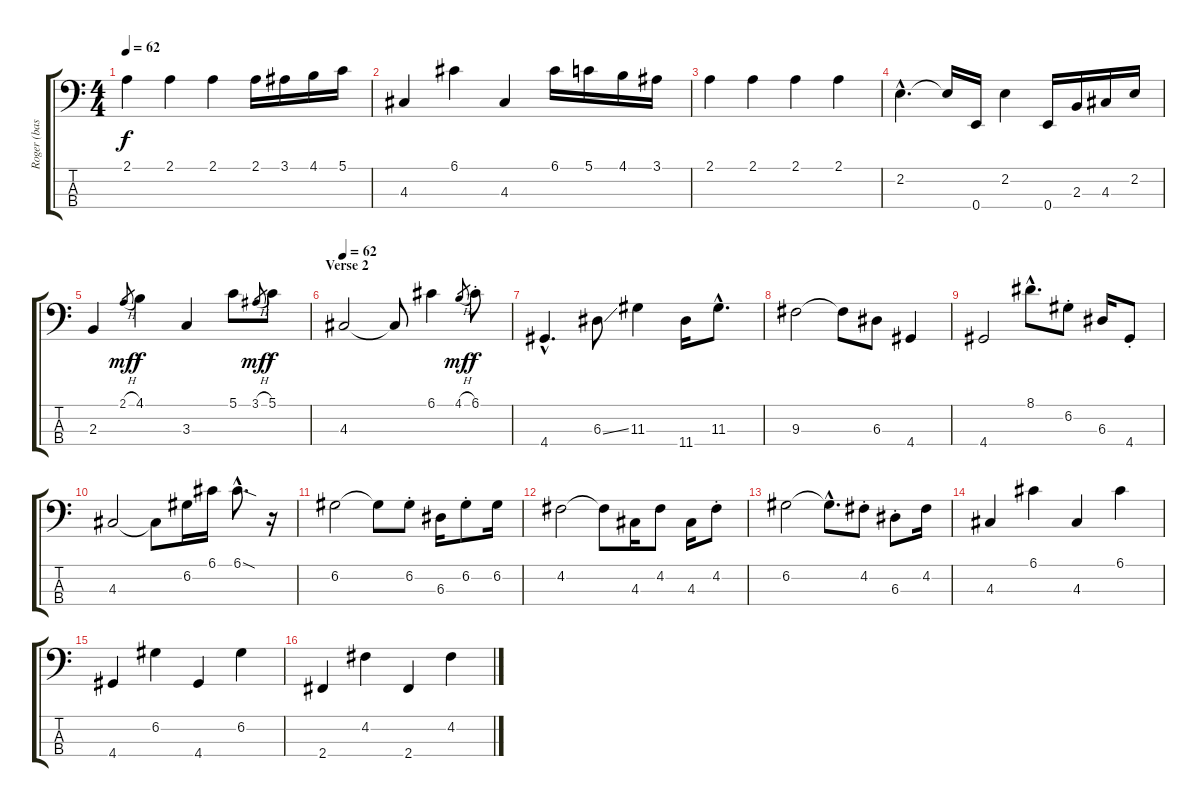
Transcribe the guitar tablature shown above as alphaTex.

\track ("Roger (bass pick)" "Roger (bas") {instrument electricbasspick}
\staff {score tabs}
\tuning (G2 D2 A1 E1) {hide}
\ts (4 4)
\tempo 62
\clef f4
\ks c
2.1.4{dy f} 2.1.4 2.1.4 2.1.16 3.1.16 4.1.16 5.1.16 |
4.3.4 6.1.4 4.3.4 6.1.16 5.1.16 4.1.16 3.1.16 |
2.1.4 2.1.4 2.1.4 2.1.4 |
2.2{hac}.4{d} 2.2{t}.16 0.4.16 2.2.4 0.4.16 2.3.16 4.3.16 2.2.16 |
2.3.4 2.1{h}.8{gr dy mf} 4.1.4{dy f} 3.3.4 5.1.8 3.1{h}.8{gr dy mf} 5.1.8{dy f} |
\section ("" "Verse 2")
\tempo 62
4.3.2 4.3{t}.8 6.1.4 4.1{h}.8{gr dy mf} 6.1{st}.8{dy f} |
4.4{hac}.4{d} 6.3{ss}.8 11.3.4 11.4.16 11.3{hac}.8{d} |
9.3.2 9.3{t}.8 6.3.8 4.4.4 |
4.4.2 8.1{hac}.8{d} 6.2{st}.8 6.3.16 4.4{st}.8 |
4.3.2 4.3{t}.8 6.2.16 6.1.16 6.1{sod hac}.8{d} r.16 |
6.2.2 6.2{t}.8 6.2{st}.8 6.3.16 6.2{st}.8 6.2.16 |
4.2.2 4.2{t}.8 4.3.16 4.2.8 4.3.16 4.2{st}.8 |
6.2.2 6.2{hac t}.8{d} 4.2{st}.8 6.3{st}.8 4.2.16 |
4.3.4 6.1.4 4.3.4 6.1.4 |
4.4.4 6.2.4 4.4.4 6.2.4 |
2.4.4 4.2.4 2.4.4 4.2.4
